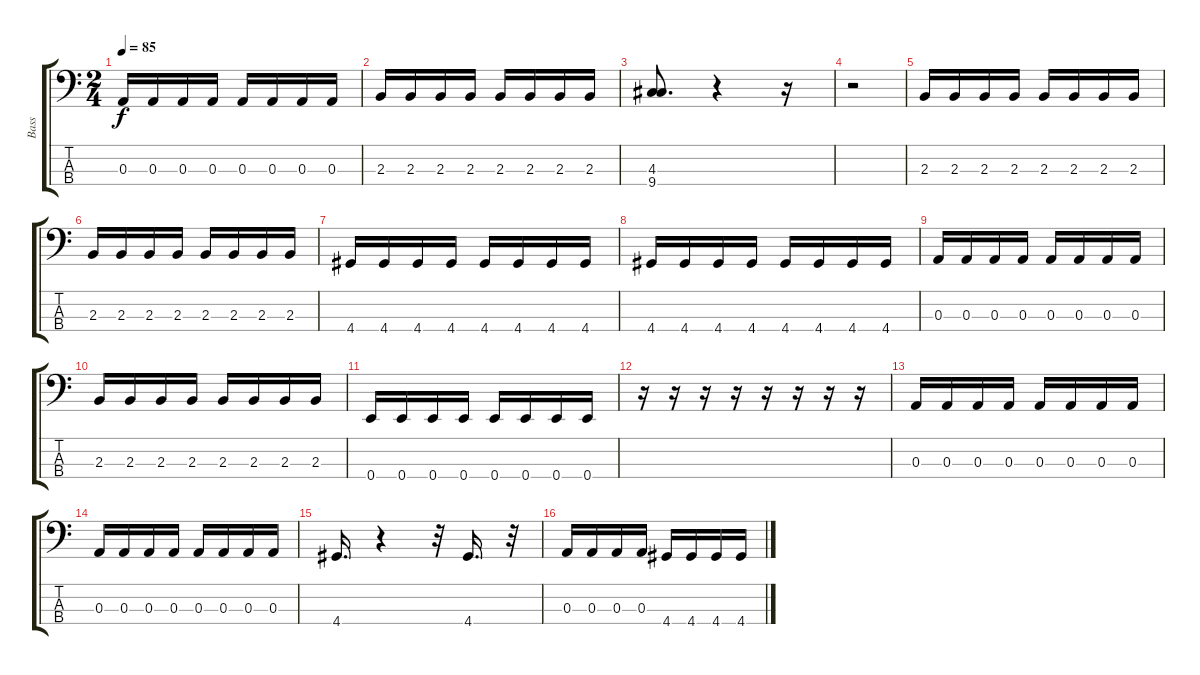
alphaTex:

\track ("Bass" "Bass") {instrument electricbasspick}
\staff {score tabs}
\tuning (G2 D2 A1 E1) {hide}
\ts (2 4)
\tempo 85
\clef f4
\ks c
0.3.16{dy f} 0.3.16 0.3.16 0.3.16 0.3.16 0.3.16 0.3.16 0.3.16 |
2.3.16 2.3.16 2.3.16 2.3.16 2.3.16 2.3.16 2.3.16 2.3.16 |
(4.3 9.4).8{d} r.4 r.16 |
r.2 |
2.3.16 2.3.16 2.3.16 2.3.16 2.3.16 2.3.16 2.3.16 2.3.16 |
2.3.16 2.3.16 2.3.16 2.3.16 2.3.16 2.3.16 2.3.16 2.3.16 |
4.4.16 4.4.16 4.4.16 4.4.16 4.4.16 4.4.16 4.4.16 4.4.16 |
4.4.16 4.4.16 4.4.16 4.4.16 4.4.16 4.4.16 4.4.16 4.4.16 |
0.3.16 0.3.16 0.3.16 0.3.16 0.3.16 0.3.16 0.3.16 0.3.16 |
2.3.16 2.3.16 2.3.16 2.3.16 2.3.16 2.3.16 2.3.16 2.3.16 |
0.4.16 0.4.16 0.4.16 0.4.16 0.4.16 0.4.16 0.4.16 0.4.16 |
r.16 r.16 r.16 r.16 r.16 r.16 r.16 r.16 |
0.3.16 0.3.16 0.3.16 0.3.16 0.3.16 0.3.16 0.3.16 0.3.16 |
0.3.16 0.3.16 0.3.16 0.3.16 0.3.16 0.3.16 0.3.16 0.3.16 |
4.4.16{d} r.4 r.32 4.4.16{d} r.32 |
0.3.16 0.3.16 0.3.16 0.3.16 4.4.16 4.4.16 4.4.16 4.4.16
